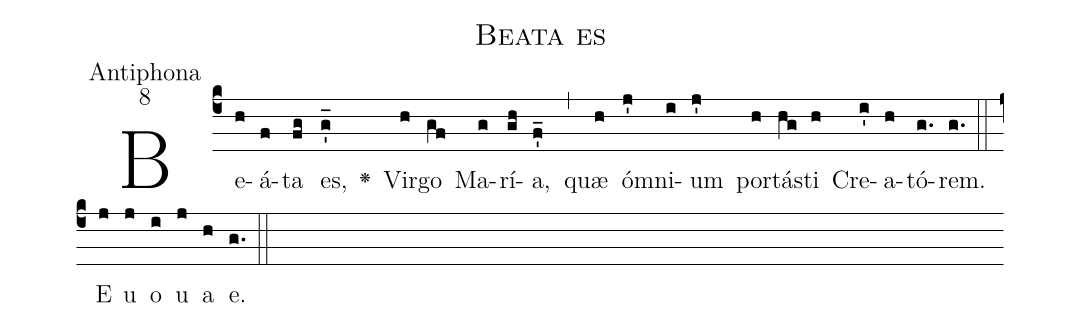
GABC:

name:Beata es;
office-part:Antiphona;
mode:8;
%%
(c4)Be(h)á(f)ta(fg) es,(g'_) <v>\greheightstar</v>() Vir(h)go(gf) Ma(g)rí(gh)a,(f'_) (,) quæ(h) óm(j')ni(i)um(j') por(h)tá(hg)sti(h) Cre(i')a(h)tó(g.)rem.(g.) (::) E(j) u(j) o(i) u(j) a(h) e.(g.) (::)
